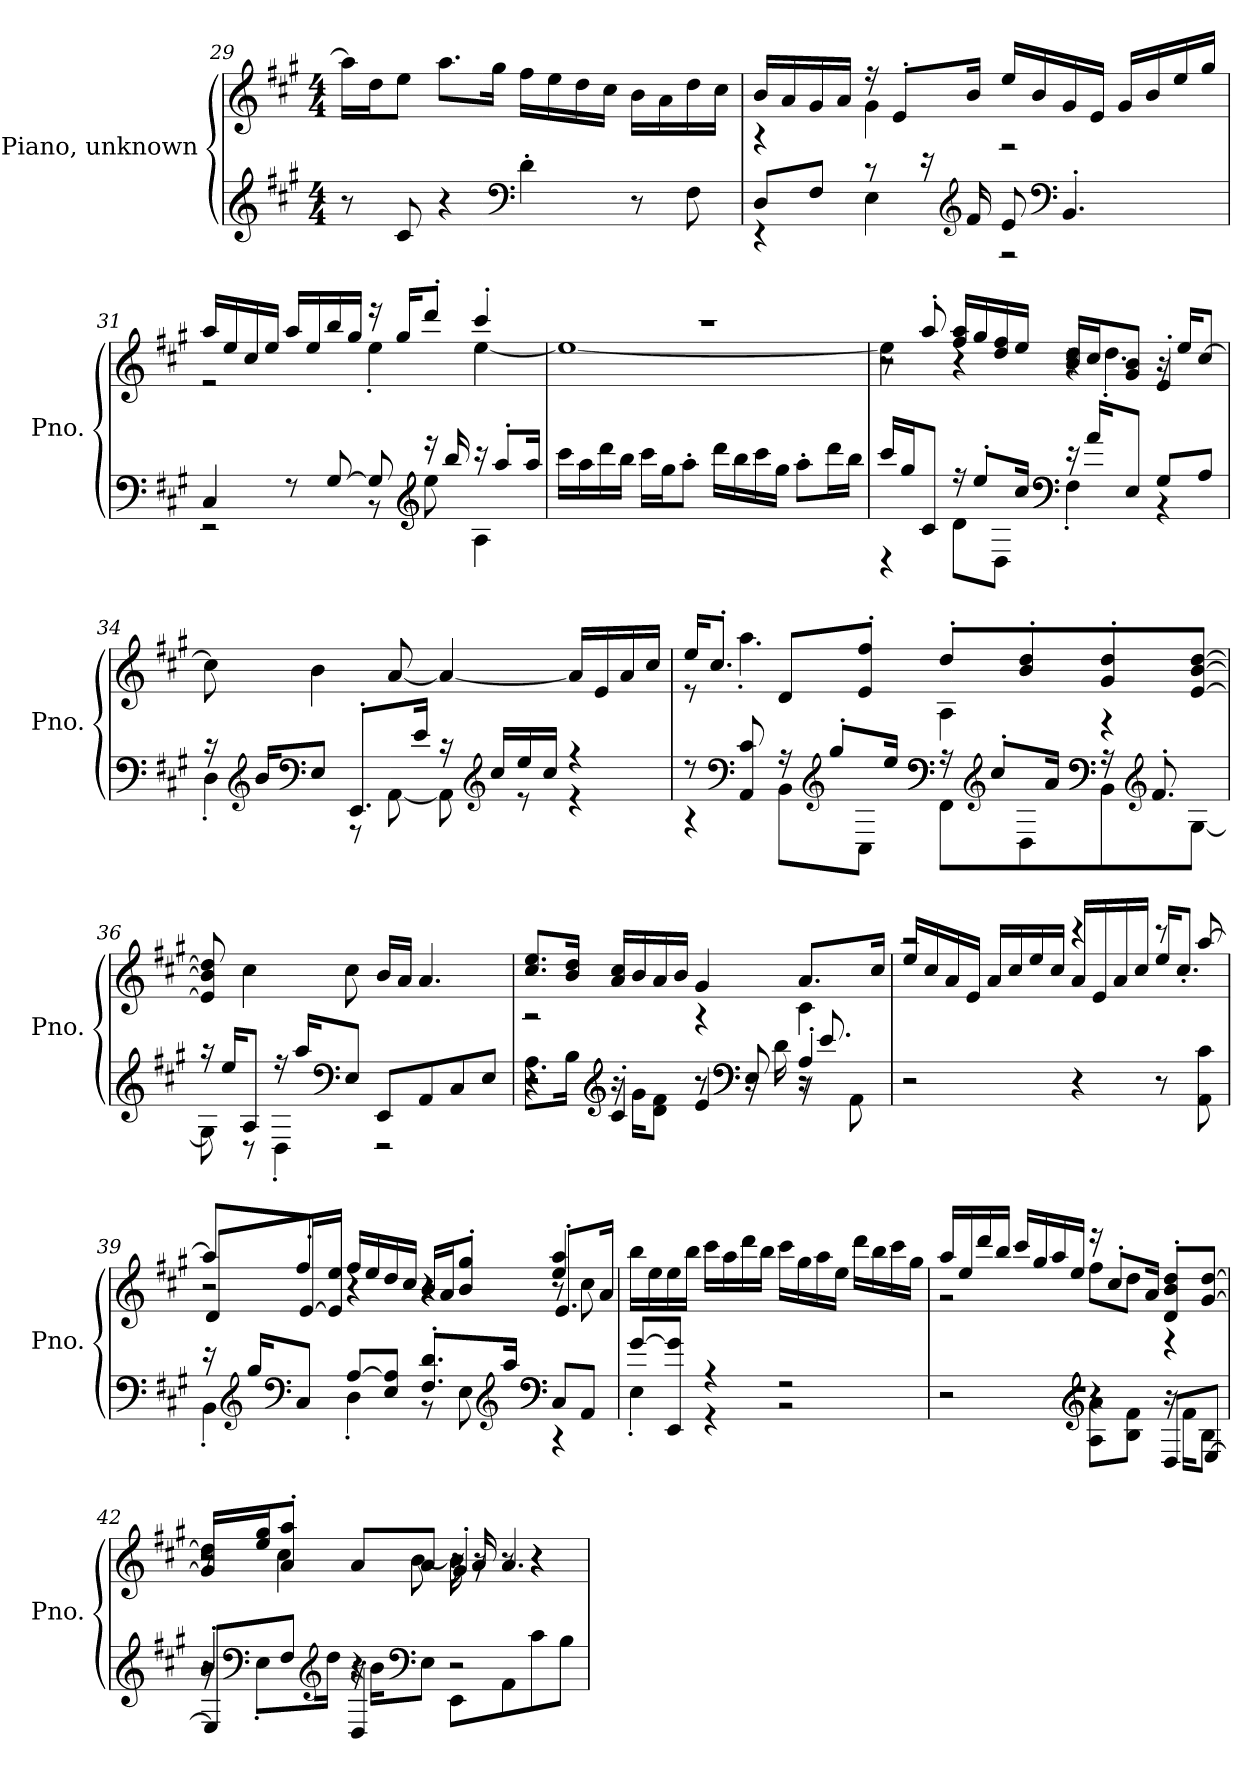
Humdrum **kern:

**kern	**kern
*part1	*part1
*staff2	*staff1
*I"Piano, unknown	*
*I'Pno.	*
*clefG2	*clefG2
*k[f#c#g#]	*k[f#c#g#]
*M4/4	*M4/4
=29	=29
8r	16aa\LL]
.	16dd\J
8c#/	8ee\J
4r	8.aa\L
.	16gg#\Jk
*clefF4	*
4d'\	16ff#\LL
.	16ee\
.	16dd\
.	16cc#\JJ
8r	16b\LL
.	16a\
8F#\	16dd\
.	16cc#\JJ
!!LO:LB:g=z
=30	=30
*^	*^
8D/L	4r	16b/LL	4r
.	.	16a/	.
8F#/J	.	16g#/	.
.	.	16a/JJ	.
8r	4E\	16r	4g#\
.	.	8e'/L	.
16r	.	.	.
*clefG2	*	*	*
16f#/	.	16b/Jk	.
8e/	2r	16ee/LL	2r
.	.	16b/	.
*clefF4	*	*	*
4.BB'/	.	16g#/	.
.	.	16e/JJ	.
.	.	16g#/LL	.
.	.	16b/	.
.	.	16ee/	.
.	.	16gg#/JJ	.
=31	=31	=31	=31
4C#/	2r	16aa/LL	2r
.	.	16ee/	.
.	.	16cc#/	.
.	.	16ee/JJ	.
8r	.	16aa/LL	.
.	.	16ee/	.
[8G#/	.	16bb/	.
.	.	16gg#/JJ	.
8G#/]	8r	16r	4ee'\
.	.	16gg#/KL	.
*clefG2	*	*	*
16r	8ee\	8ddd'/J	.
16bb/	.	.	.
16r	4A\	4ccc#'/	[4ee\
8aa'/L	.	.	.
16aa/Jk	.	.	.
*v	*v	*	*
!!LO:LB:g=z	!!
=32	=32	=32
16ccc#\LL	1r	1ee_
16aa\	.	.
16ddd\	.	.
16bb\JJ	.	.
16ccc#\LL	.	.
16gg#\J	.	.
8aa'\J	.	.
16ddd\LL	.	.
16bb\	.	.
16ccc#\	.	.
16gg#\JJ	.	.
8aa'\L	.	.
16ddd\L	.	.
16bb\JJ	.	.
=33	=33	=33
*^	*	*^
16ccc#/LL	4r	8r	4ee\]	2r
16gg#/J	.	.	.	.
8c#/J	.	8aa'/	.	.
16r	8d\L	16ff#/ 16aa/LL	4r	.
8ee'/L	.	16gg#/	.	.
.	8D\J	16dd/ 16ff#/	.	.
16cc#/Jk	.	16ee/JJ	.	.
*clefF4	*	*	*	*
16r	4F#'\	16b/ 16dd/LL	8r	4r
16a/KL	.	16cc#/J	.	.
8E/J	.	8g#/ 8b/J	4.dd'\	.
8G#/L	4r	16r	.	4e'/
.	.	16ee/KL	.	.
8A/J	.	[8cc#/J	.	.
*	*	*v	*v	*v
!!LO:LB:g=z
=34	=34	=34
16r	4D'\	8cc#\]
*clefG2	*	*
16b/KL	.	.
*clefF4	*	*
8E/J	.	4b\
8.EE'/L	8r	.
.	[8AA\	[8a/
16e/Jk	.	.
16r	8AA\]	4a/_
*clefG2	*	*
16cc#/LL	.	.
16ee/	8r	.
16cc#/JJ	.	.
4r	4r	16a/LL]
.	.	16e/
.	.	16a/
.	.	16cc#/JJ
=35	=35	=35
*	*	*^
8r	4r	16ee/KL	8r
.	.	8.cc#'/J	.
*clefF4	*	*	*
8AA/ 8c#/	.	.	4.aa'\
16r	8BB\L	8d/L	.
*clefG2	*	*	*
8gg#'/L	.	.	.
.	8C#\J	8e/' 8ff#/'J	.
16ee/Jk	.	.	.
*clefF4	*	*	*
16r	8FF#\L	8dd'/L	4A\
*clefG2	*	*	*
8cc#'/L	.	.	.
.	8D\	8b/' 8dd/'	.
16a/Jk	.	.	.
*clefF4	*	*	*
16r	8BB\	8g#/' 8dd/'	4r
*clefG2	*	*	*
8.f#'/	.	.	.
.	[8G#\J	[8e/ [8b/ [8dd/J	.
*	*	*v	*v
!!LO:LB:g=z
=36	=36	=36
16r	8G#\]	8e/] 8b/] 8dd/]
16ee/KL	.	.
8A/J	8r	4cc#\
16r	4D'\	.
16aa/KL	.	.
*clefF4	*	*
8E/J	.	8cc#\
8EE/L	2r	16b/LL
.	.	16a/JJ
8AA/	.	4.a/
8C#/	.	.
8E/J	.	.
=37	=37	=37
*	*^	*^
4r	8.A\L	2r	8.cc#/ 8.ee/L	2r
.	16B\Jk	.	16b/ 16dd/Jk	.
*clefG2	*	*	*	*
4c#'/	16r	.	16a/ 16cc#/LL	.
.	16g#\KL	.	16b/	.
.	8d\ 8f#\J	.	16a/	.
.	.	.	16b/JJ	.
4e/	8r	8r	4g#/	4r
*clefF4	*	*	*	*
.	16r	8E/	.	.
.	16d\	.	.	.
16r	8r	4A'/	8.a/L	4c#\
8.e/	.	.	.	.
.	8AA\	.	.	.
.	.	.	16cc#/Jk	.
*v	*v	*v	*	*
!!LO:LB:g=z	!!
=38	=38	=38
2r	2r	16ee/LL
.	.	16cc#/
.	.	16a/
.	.	16e/JJ
.	.	16a/LL
.	.	16cc#/
.	.	16ee/
.	.	16cc#/JJ
4r	4r	16a/LL
.	.	16e/
.	.	16a/
.	.	16cc#/JJ
8r	8r	16ee/KL
.	.	8.cc#'/J
8AA\ 8c#\	[8aa/	.
=39	=39	=39
*^	*	*^
16r	4BB'\	8aa/L]	2r	8d/L
*clefG2	*	*	*	*
16gg#/KL	.	.	.	.
*clefF4	*	*	*	*
8C#/J	.	8ff#'/J	.	[16e/L
.	.	.	.	16e/] 16ee/JJ
[8A/L	4D'\	4r	.	16ff#/LL
.	.	.	.	16ee/
8E/ 8A/]J	.	.	.	16dd/
.	.	.	.	16cc#/JJ
8.F#/' 8.d/'L	8r	4r	4r	16b/LL
.	.	.	.	16a/J
.	8E\	.	.	8b/' 8gg#/'J
*clefG2	*	*	*	*
16aa/Jk	.	.	.	.
*clefF4	*	*	*	*
8C#/L	4r	4ee/ 4aa/	8r	8.e'/L
8AA/J	.	.	8cc#\	.
.	.	.	.	16a/Jk
*	*	*v	*v	*v
!!LO:PB:g=z
=40	=40	=40
[8g#/L	4E'\	16bb\LL
.	.	16ee\
8EE/ 8g#/]J	.	16ee\
.	.	16bb\JJ
4r	4r	16ccc#\LL
.	.	16aa\
.	.	16ddd\
.	.	16bb\JJ
2r	2r	16ccc#\LL
.	.	16gg#\
.	.	16aa\
.	.	16ee\JJ
.	.	16ddd\LL
.	.	16bb\
.	.	16ccc#\
.	.	16gg#\JJ
=41	=41	=41
*	*^	*^
1r	2r	2r	16aa/LL	2r
.	.	.	16ee/	.
.	.	.	16ddd/	.
.	.	.	16bb/JJ	.
.	.	.	16ccc#/LL	.
.	.	.	16gg#/	.
.	.	.	16aa/	.
.	.	.	16ee/JJ	.
*clefG2	*	*	*	*
.	8A\ 8a\L	4r	16r	8ff#\L
.	.	.	8cc#'/L	.
.	8B\ 8f#\J	.	.	8dd\J
.	.	.	16a/Jk	.
.	16r	8D/L	8d/' 8b/' 8dd/'L	4r
.	16f#\KL	.	.	.
.	8B\J	[8E/J	[8g#/ [8dd/J	.
!!LO:LB:g=z
=42	=42	=42	=42	=42
*	*	*	*	*^
4b'/	16r	8E/L]	16g#/] 16dd/]LL	8r	2r
*clefF4	*	*	*	*	*
.	8E'\L	.	16ee/ 16gg#/J	.	.
.	.	8F#/J	8a/' 8aa/'J	4cc#\	.
*clefG2	*	*	*	*	*
.	16dd\Jk	.	.	.	.
4r	16r	4D'/	8a/L	.	.
.	16b\KL	.	.	.	.
*clefF4	*	*	*	*	*
.	8E\J	.	8a/J	[8b\	.
2r	8EE\L	2r	16r	16b\]	4g#'/
.	.	.	16a/	16r	.
.	8AA\	.	4.a/	8r	.
.	8c#\	.	.	4r	4r
.	8B\J	.	.	.	.
*v	*v	*v	*	*	*
*	*v	*v	*v
=	=
*-	*-
